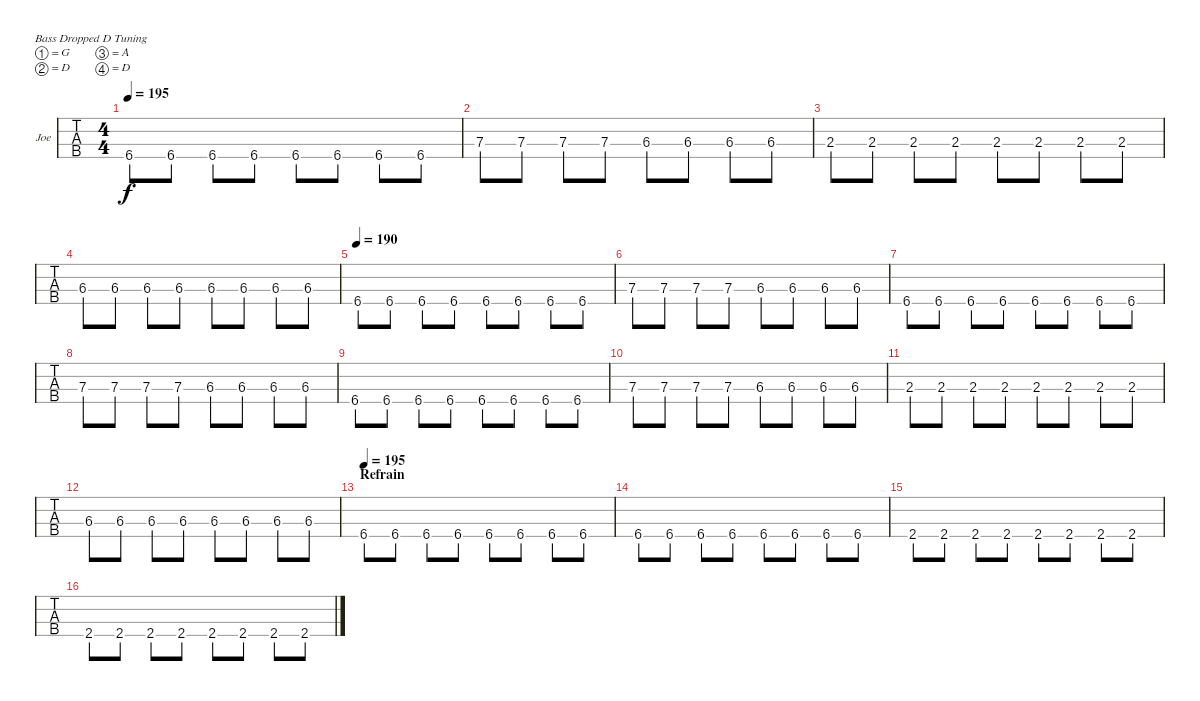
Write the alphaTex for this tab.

\defaultSystemsLayout 4
\bracketExtendMode groupsimilarinstruments
\firstSystemTrackNameOrientation horizontal
\otherSystemsTrackNameOrientation horizontal
\track ("Electric Bass" "Joe ") {instrument electricbassfinger}
\staff {tabs}
\tuning (G2 D2 A1 D1)
\ts (4 4)
\tempo 195
\clef f4
\scale
0.333333
\ks c
6.4.8{dy f} 6.4.8 6.4.8 6.4.8 6.4.8 6.4.8 6.4.8 6.4.8 |
\scale
0.333333 7.3.8 7.3.8 7.3.8 7.3.8 6.3.8 6.3.8 6.3.8 6.3.8 |
\scale
0.333333 2.3.8 2.3.8 2.3.8 2.3.8 2.3.8 2.3.8 2.3.8 2.3.8 |
\scale
0.333333 6.3.8 6.3.8 6.3.8 6.3.8 6.3.8 6.3.8 6.3.8 6.3.8 |
\tempo 190
\scale
0.333333 6.4.8 6.4.8 6.4.8 6.4.8 6.4.8 6.4.8 6.4.8 6.4.8 |
\scale
0.333333 7.3.8 7.3.8 7.3.8 7.3.8 6.3.8 6.3.8 6.3.8 6.3.8 |
\scale
0.333333 6.4.8 6.4.8 6.4.8 6.4.8 6.4.8 6.4.8 6.4.8 6.4.8 |
\scale
0.333333 7.3.8 7.3.8 7.3.8 7.3.8 6.3.8 6.3.8 6.3.8 6.3.8 |
\scale
0.333333 6.4.8 6.4.8 6.4.8 6.4.8 6.4.8 6.4.8 6.4.8 6.4.8 |
\scale
0.333333 7.3.8 7.3.8 7.3.8 7.3.8 6.3.8 6.3.8 6.3.8 6.3.8 |
\scale
0.333333 2.3.8 2.3.8 2.3.8 2.3.8 2.3.8 2.3.8 2.3.8 2.3.8 |
\scale
0.333333 6.3.8 6.3.8 6.3.8 6.3.8 6.3.8 6.3.8 6.3.8 6.3.8 |
\section ("" "Refrain")
\tempo (195 0.00625)
\scale
0.333333 6.4.8 6.4.8 6.4.8 6.4.8 6.4.8 6.4.8 6.4.8 6.4.8 |
\scale
0.333333 6.4.8 6.4.8 6.4.8 6.4.8 6.4.8 6.4.8 6.4.8 6.4.8 |
\scale
0.333333 2.4.8 2.4.8 2.4.8 2.4.8 2.4.8 2.4.8 2.4.8 2.4.8 |
\scale
0.333333 2.4.8 2.4.8 2.4.8 2.4.8 2.4.8 2.4.8 2.4.8 2.4.8
